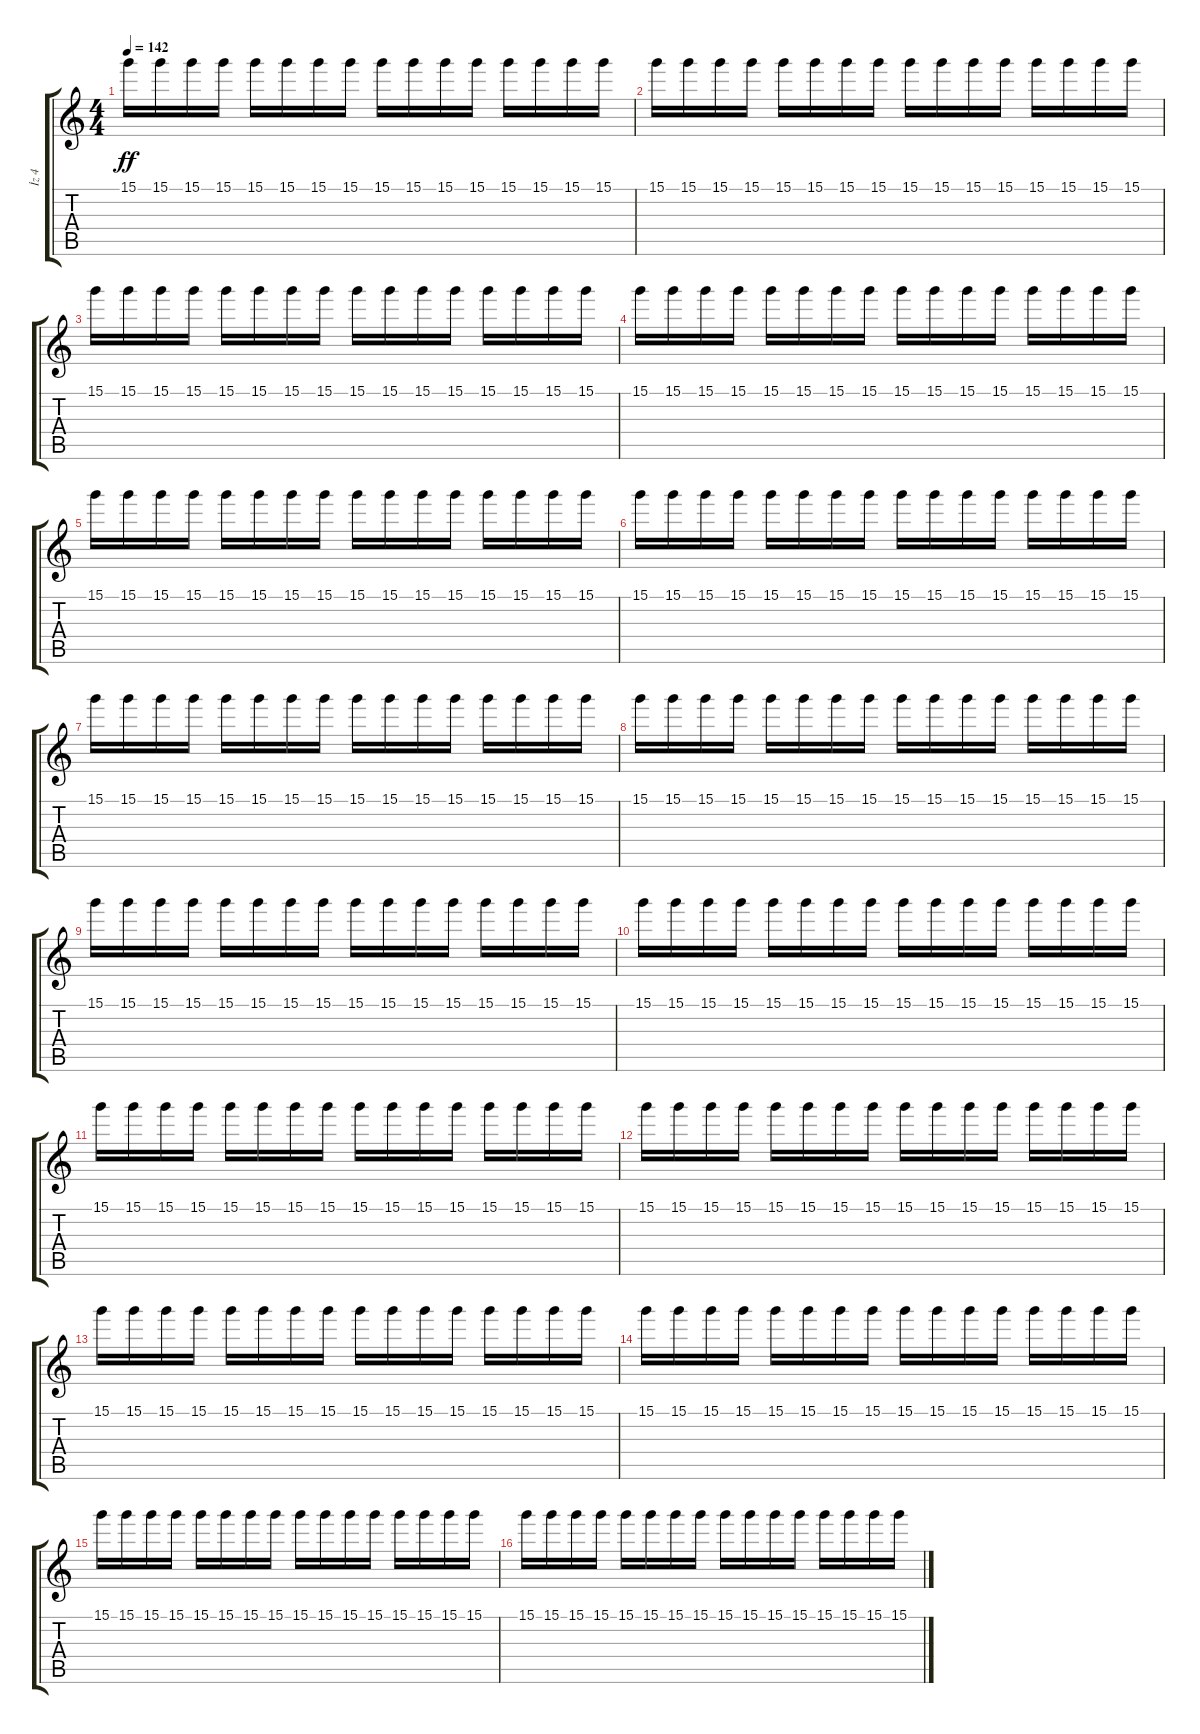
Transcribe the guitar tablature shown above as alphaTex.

\track ("İz 4" "İz 4") {instrument overdrivenguitar}
\staff {score tabs}
\tuning (E4 B3 G3 D3 A2 E2) {hide}
\ts (4 4)
\tempo 142
\clef g2
\ks c
15.1.16{dy ff} 15.1.16 15.1.16 15.1.16 15.1.16 15.1.16 15.1.16 15.1.16 15.1.16 15.1.16 15.1.16 15.1.16 15.1.16 15.1.16 15.1.16 15.1.16 |
15.1.16 15.1.16 15.1.16 15.1.16 15.1.16 15.1.16 15.1.16 15.1.16 15.1.16 15.1.16 15.1.16 15.1.16 15.1.16 15.1.16 15.1.16 15.1.16 |
15.1.16 15.1.16 15.1.16 15.1.16 15.1.16 15.1.16 15.1.16 15.1.16 15.1.16 15.1.16 15.1.16 15.1.16 15.1.16 15.1.16 15.1.16 15.1.16 |
15.1.16 15.1.16 15.1.16 15.1.16 15.1.16 15.1.16 15.1.16 15.1.16 15.1.16 15.1.16 15.1.16 15.1.16 15.1.16 15.1.16 15.1.16 15.1.16 |
15.1.16 15.1.16 15.1.16 15.1.16 15.1.16 15.1.16 15.1.16 15.1.16 15.1.16 15.1.16 15.1.16 15.1.16 15.1.16 15.1.16 15.1.16 15.1.16 |
15.1.16 15.1.16 15.1.16 15.1.16 15.1.16 15.1.16 15.1.16 15.1.16 15.1.16 15.1.16 15.1.16 15.1.16 15.1.16 15.1.16 15.1.16 15.1.16 |
15.1.16 15.1.16 15.1.16 15.1.16 15.1.16 15.1.16 15.1.16 15.1.16 15.1.16 15.1.16 15.1.16 15.1.16 15.1.16 15.1.16 15.1.16 15.1.16 |
15.1.16 15.1.16 15.1.16 15.1.16 15.1.16 15.1.16 15.1.16 15.1.16 15.1.16 15.1.16 15.1.16 15.1.16 15.1.16 15.1.16 15.1.16 15.1.16 |
15.1.16 15.1.16 15.1.16 15.1.16 15.1.16 15.1.16 15.1.16 15.1.16 15.1.16 15.1.16 15.1.16 15.1.16 15.1.16 15.1.16 15.1.16 15.1.16 |
15.1.16 15.1.16 15.1.16 15.1.16 15.1.16 15.1.16 15.1.16 15.1.16 15.1.16 15.1.16 15.1.16 15.1.16 15.1.16 15.1.16 15.1.16 15.1.16 |
15.1.16 15.1.16 15.1.16 15.1.16 15.1.16 15.1.16 15.1.16 15.1.16 15.1.16 15.1.16 15.1.16 15.1.16 15.1.16 15.1.16 15.1.16 15.1.16 |
15.1.16 15.1.16 15.1.16 15.1.16 15.1.16 15.1.16 15.1.16 15.1.16 15.1.16 15.1.16 15.1.16 15.1.16 15.1.16 15.1.16 15.1.16 15.1.16 |
15.1.16 15.1.16 15.1.16 15.1.16 15.1.16 15.1.16 15.1.16 15.1.16 15.1.16 15.1.16 15.1.16 15.1.16 15.1.16 15.1.16 15.1.16 15.1.16 |
15.1.16 15.1.16 15.1.16 15.1.16 15.1.16 15.1.16 15.1.16 15.1.16 15.1.16 15.1.16 15.1.16 15.1.16 15.1.16 15.1.16 15.1.16 15.1.16 |
15.1.16 15.1.16 15.1.16 15.1.16 15.1.16 15.1.16 15.1.16 15.1.16 15.1.16 15.1.16 15.1.16 15.1.16 15.1.16 15.1.16 15.1.16 15.1.16 |
15.1.16 15.1.16 15.1.16 15.1.16 15.1.16 15.1.16 15.1.16 15.1.16 15.1.16 15.1.16 15.1.16 15.1.16 15.1.16 15.1.16 15.1.16 15.1.16
